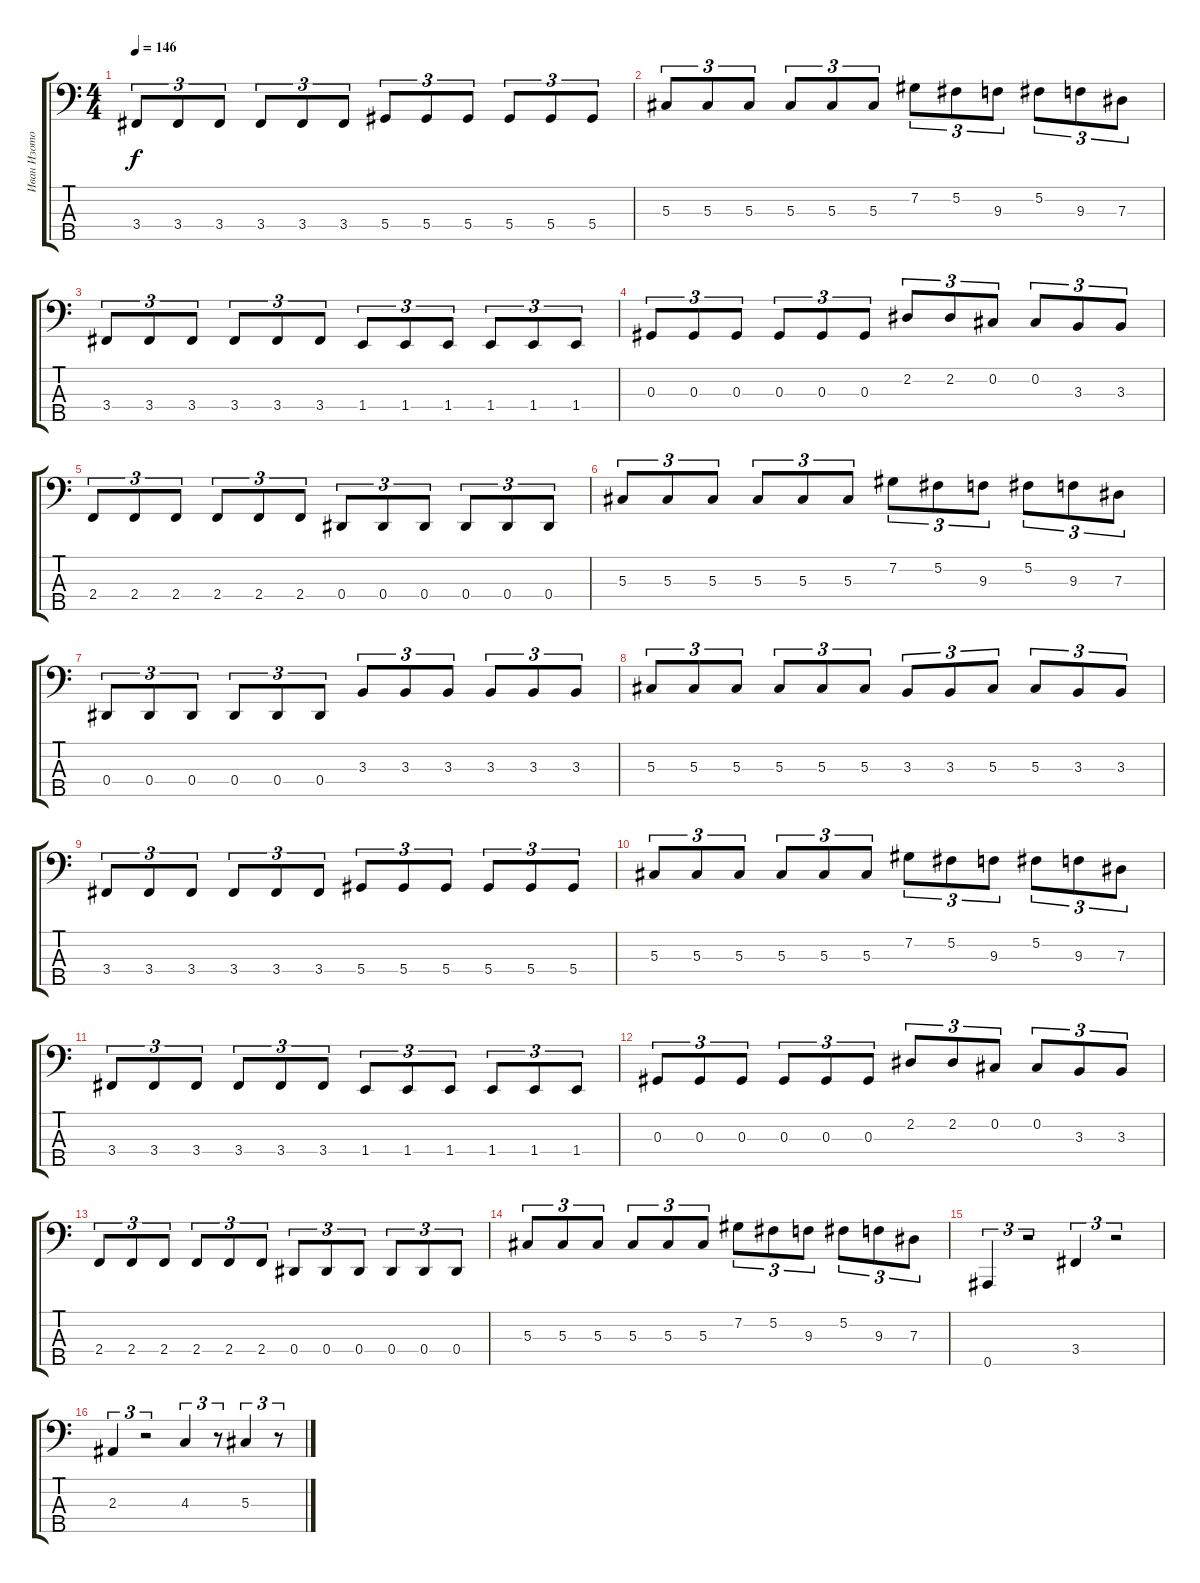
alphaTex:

\track ("Иван Изотов" "Иван Изото") {instrument electricbasspick}
\staff {score tabs}
\tuning (Gb2 Db2 Ab1 Eb1 Bb0) {hide}
\ts (4 4)
\tempo 146
\clef f4
\ks c
3.4.8{tu (3 2) dy f} 3.4.8{tu (3 2)} 3.4.8{tu (3 2)} 3.4.8{tu (3 2)} 3.4.8{tu (3 2)} 3.4.8{tu (3 2)} 5.4.8{tu (3 2)} 5.4.8{tu (3 2)} 5.4.8{tu (3 2)} 5.4.8{tu (3 2)} 5.4.8{tu (3 2)} 5.4.8{tu (3 2)} |
5.3.8{tu (3 2)} 5.3.8{tu (3 2)} 5.3.8{tu (3 2)} 5.3.8{tu (3 2)} 5.3.8{tu (3 2)} 5.3.8{tu (3 2)} 7.2.8{tu (3 2)} 5.2.8{tu (3 2)} 9.3.8{tu (3 2)} 5.2.8{tu (3 2)} 9.3.8{tu (3 2)} 7.3.8{tu (3 2)} |
3.4.8{tu (3 2)} 3.4.8{tu (3 2)} 3.4.8{tu (3 2)} 3.4.8{tu (3 2)} 3.4.8{tu (3 2)} 3.4.8{tu (3 2)} 1.4.8{tu (3 2)} 1.4.8{tu (3 2)} 1.4.8{tu (3 2)} 1.4.8{tu (3 2)} 1.4.8{tu (3 2)} 1.4.8{tu (3 2)} |
0.3.8{tu (3 2)} 0.3.8{tu (3 2)} 0.3.8{tu (3 2)} 0.3.8{tu (3 2)} 0.3.8{tu (3 2)} 0.3.8{tu (3 2)} 2.2.8{tu (3 2)} 2.2.8{tu (3 2)} 0.2.8{tu (3 2)} 0.2.8{tu (3 2)} 3.3.8{tu (3 2)} 3.3.8{tu (3 2)} |
2.4.8{tu (3 2)} 2.4.8{tu (3 2)} 2.4.8{tu (3 2)} 2.4.8{tu (3 2)} 2.4.8{tu (3 2)} 2.4.8{tu (3 2)} 0.4.8{tu (3 2)} 0.4.8{tu (3 2)} 0.4.8{tu (3 2)} 0.4.8{tu (3 2)} 0.4.8{tu (3 2)} 0.4.8{tu (3 2)} |
5.3.8{tu (3 2)} 5.3.8{tu (3 2)} 5.3.8{tu (3 2)} 5.3.8{tu (3 2)} 5.3.8{tu (3 2)} 5.3.8{tu (3 2)} 7.2.8{tu (3 2)} 5.2.8{tu (3 2)} 9.3.8{tu (3 2)} 5.2.8{tu (3 2)} 9.3.8{tu (3 2)} 7.3.8{tu (3 2)} |
0.4.8{tu (3 2)} 0.4.8{tu (3 2)} 0.4.8{tu (3 2)} 0.4.8{tu (3 2)} 0.4.8{tu (3 2)} 0.4.8{tu (3 2)} 3.3.8{tu (3 2)} 3.3.8{tu (3 2)} 3.3.8{tu (3 2)} 3.3.8{tu (3 2)} 3.3.8{tu (3 2)} 3.3.8{tu (3 2)} |
5.3.8{tu (3 2)} 5.3.8{tu (3 2)} 5.3.8{tu (3 2)} 5.3.8{tu (3 2)} 5.3.8{tu (3 2)} 5.3.8{tu (3 2)} 3.3.8{tu (3 2)} 3.3.8{tu (3 2)} 5.3.8{tu (3 2)} 5.3.8{tu (3 2)} 3.3.8{tu (3 2)} 3.3.8{tu (3 2)} |
3.4.8{tu (3 2)} 3.4.8{tu (3 2)} 3.4.8{tu (3 2)} 3.4.8{tu (3 2)} 3.4.8{tu (3 2)} 3.4.8{tu (3 2)} 5.4.8{tu (3 2)} 5.4.8{tu (3 2)} 5.4.8{tu (3 2)} 5.4.8{tu (3 2)} 5.4.8{tu (3 2)} 5.4.8{tu (3 2)} |
5.3.8{tu (3 2)} 5.3.8{tu (3 2)} 5.3.8{tu (3 2)} 5.3.8{tu (3 2)} 5.3.8{tu (3 2)} 5.3.8{tu (3 2)} 7.2.8{tu (3 2)} 5.2.8{tu (3 2)} 9.3.8{tu (3 2)} 5.2.8{tu (3 2)} 9.3.8{tu (3 2)} 7.3.8{tu (3 2)} |
3.4.8{tu (3 2)} 3.4.8{tu (3 2)} 3.4.8{tu (3 2)} 3.4.8{tu (3 2)} 3.4.8{tu (3 2)} 3.4.8{tu (3 2)} 1.4.8{tu (3 2)} 1.4.8{tu (3 2)} 1.4.8{tu (3 2)} 1.4.8{tu (3 2)} 1.4.8{tu (3 2)} 1.4.8{tu (3 2)} |
0.3.8{tu (3 2)} 0.3.8{tu (3 2)} 0.3.8{tu (3 2)} 0.3.8{tu (3 2)} 0.3.8{tu (3 2)} 0.3.8{tu (3 2)} 2.2.8{tu (3 2)} 2.2.8{tu (3 2)} 0.2.8{tu (3 2)} 0.2.8{tu (3 2)} 3.3.8{tu (3 2)} 3.3.8{tu (3 2)} |
2.4.8{tu (3 2)} 2.4.8{tu (3 2)} 2.4.8{tu (3 2)} 2.4.8{tu (3 2)} 2.4.8{tu (3 2)} 2.4.8{tu (3 2)} 0.4.8{tu (3 2)} 0.4.8{tu (3 2)} 0.4.8{tu (3 2)} 0.4.8{tu (3 2)} 0.4.8{tu (3 2)} 0.4.8{tu (3 2)} |
5.3.8{tu (3 2)} 5.3.8{tu (3 2)} 5.3.8{tu (3 2)} 5.3.8{tu (3 2)} 5.3.8{tu (3 2)} 5.3.8{tu (3 2)} 7.2.8{tu (3 2)} 5.2.8{tu (3 2)} 9.3.8{tu (3 2)} 5.2.8{tu (3 2)} 9.3.8{tu (3 2)} 7.3.8{tu (3 2)} |
0.5.4{tu (3 2)} r.2{tu (3 2)} 3.4.4{tu (3 2)} r.2{tu (3 2)} |
2.3.4{tu (3 2)} r.2{tu (3 2)} 4.3.4{tu (3 2)} r.8{tu (3 2)} 5.3.4{tu (3 2)} r.8{tu (3 2)}
